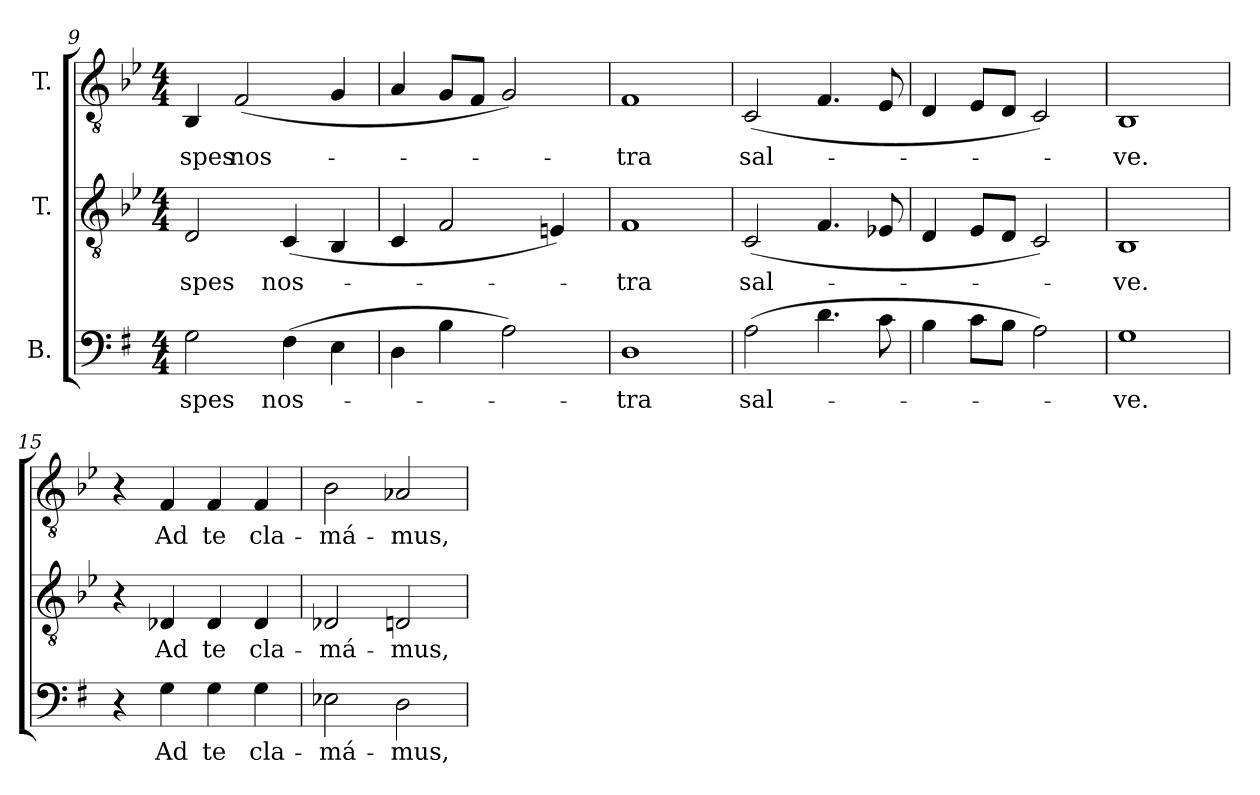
**kern	**text	**kern	**text	**kern	**text
*part3	*part3	*part2	*part2	*part1	*part1
*staff3	*staff3	*staff2	*staff2	*staff1	*staff1
*I"B.	*	*I"T.	*	*I"T.	*
*clefF4	*	*clefGv2	*	*clefGv2	*
*	*	*ITrd2c3	*	*ITrd2c3	*
*k[f#]	*	*k[f#]	*	*k[f#]	*
*G:	*	*G:	*	*G:	*
*M4/4	*	*M4/4	*	*M4/4	*
=9	=9	=9	=9	=9	=9
!	!LO:LY:b:color=#000000	!	!	!	!
!	!	!	!LO:LY:b:color=#000000	!	!
!	!	!	!	!	!LO:LY:b:color=#000000
2Gi\	spes	2BBi/	spes	4GGi/	spes
!	!	!	!	!	!LO:LY:b:color=#000000
.	.	.	.	(2Di/	nos-
!	!LO:LY:b:color=#000000	!	!	!	!
!	!	!	!LO:LY:b:color=#000000	!	!
(4F#i\	nos-	(4AAi/	nos-	.	.
4Ei\	.	4GGi/	.	4Ei/	.
=10	=10	=10	=10	=10	=10
4Di\	.	4AAi/	.	4F#i/	.
4Bi\	.	2Di/	.	8Ei/L	.
.	.	.	.	8Di/J	.
2Ai\)	.	.	.	2Ei/)	.
.	.	4C#Xi/)	.	.	.
=11	=11	=11	=11	=11	=11
!	!LO:LY:b:color=#000000	!	!	!	!
!	!	!	!LO:LY:b:color=#000000	!	!
!	!	!	!	!	!LO:LY:b:color=#000000
1Di	-tra	1Di	-tra	1Di	-tra
=12	=12	=12	=12	=12	=12
!	!LO:LY:b:color=#000000	!	!	!	!
!	!	!	!LO:LY:b:color=#000000	!	!
!	!	!	!	!	!LO:LY:b:color=#000000
(2Ai\	sal-	(2AAi/	sal-	(2AAi/	sal-
4.di\	.	4.Di/	.	4.Di/	.
8ci\	.	8Cni/	.	8Ci/	.
=13	=13	=13	=13	=13	=13
4Bi\	.	4BBi/	.	4BBi/	.
8ci\L	.	8Ci/L	.	8Ci/L	.
8Bi\J	.	8BBi/J	.	8BBi/J	.
2Ai\)	.	2AAi/)	.	2AAi/)	.
=14	=14	=14	=14	=14	=14
!	!LO:LY:b:color=#000000	!	!	!	!
!	!	!	!LO:LY:b:color=#000000	!	!
!	!	!	!	!	!LO:LY:b:color=#000000
1Gi	-ve.	1GGi	-ve.	1GGi	-ve.
!!LO:LB:g=z
=15	=15	=15	=15	=15	=15
4r	.	4r	.	4r	.
!	!LO:LY:b:color=#000000	!	!	!	!
!	!	!	!LO:LY:b:color=#000000	!	!
!	!	!	!	!	!LO:LY:b:color=#000000
4Gi\	Ad	4BB-Xi/	Ad	4Di/	Ad
!	!LO:LY:b:color=#000000	!	!	!	!
!	!	!	!LO:LY:b:color=#000000	!	!
!	!	!	!	!	!LO:LY:b:color=#000000
4Gi\	te	4BB-i/	te	4Di/	te
!	!LO:LY:b:color=#000000	!	!	!	!
!	!	!	!LO:LY:b:color=#000000	!	!
!	!	!	!	!	!LO:LY:b:color=#000000
4Gi\	cla-	4BB-i/	cla-	4Di/	cla-
=16	=16	=16	=16	=16	=16
!	!LO:LY:b:color=#000000	!	!	!	!
!	!	!	!LO:LY:b:color=#000000	!	!
!	!	!	!	!	!LO:LY:b:color=#000000
2E-Xi\	-má-	2BB-Xi/	-má-	2Gi\	-má-
!	!LO:LY:b:color=#000000	!	!	!	!
!	!	!	!LO:LY:b:color=#000000	!	!
!	!	!	!	!	!LO:LY:b:color=#000000
2Di\	-mus,	2BBni/	-mus,	2Fni/	-mus,
=	=	=	=	=	=
*-	*-	*-	*-	*-	*-
